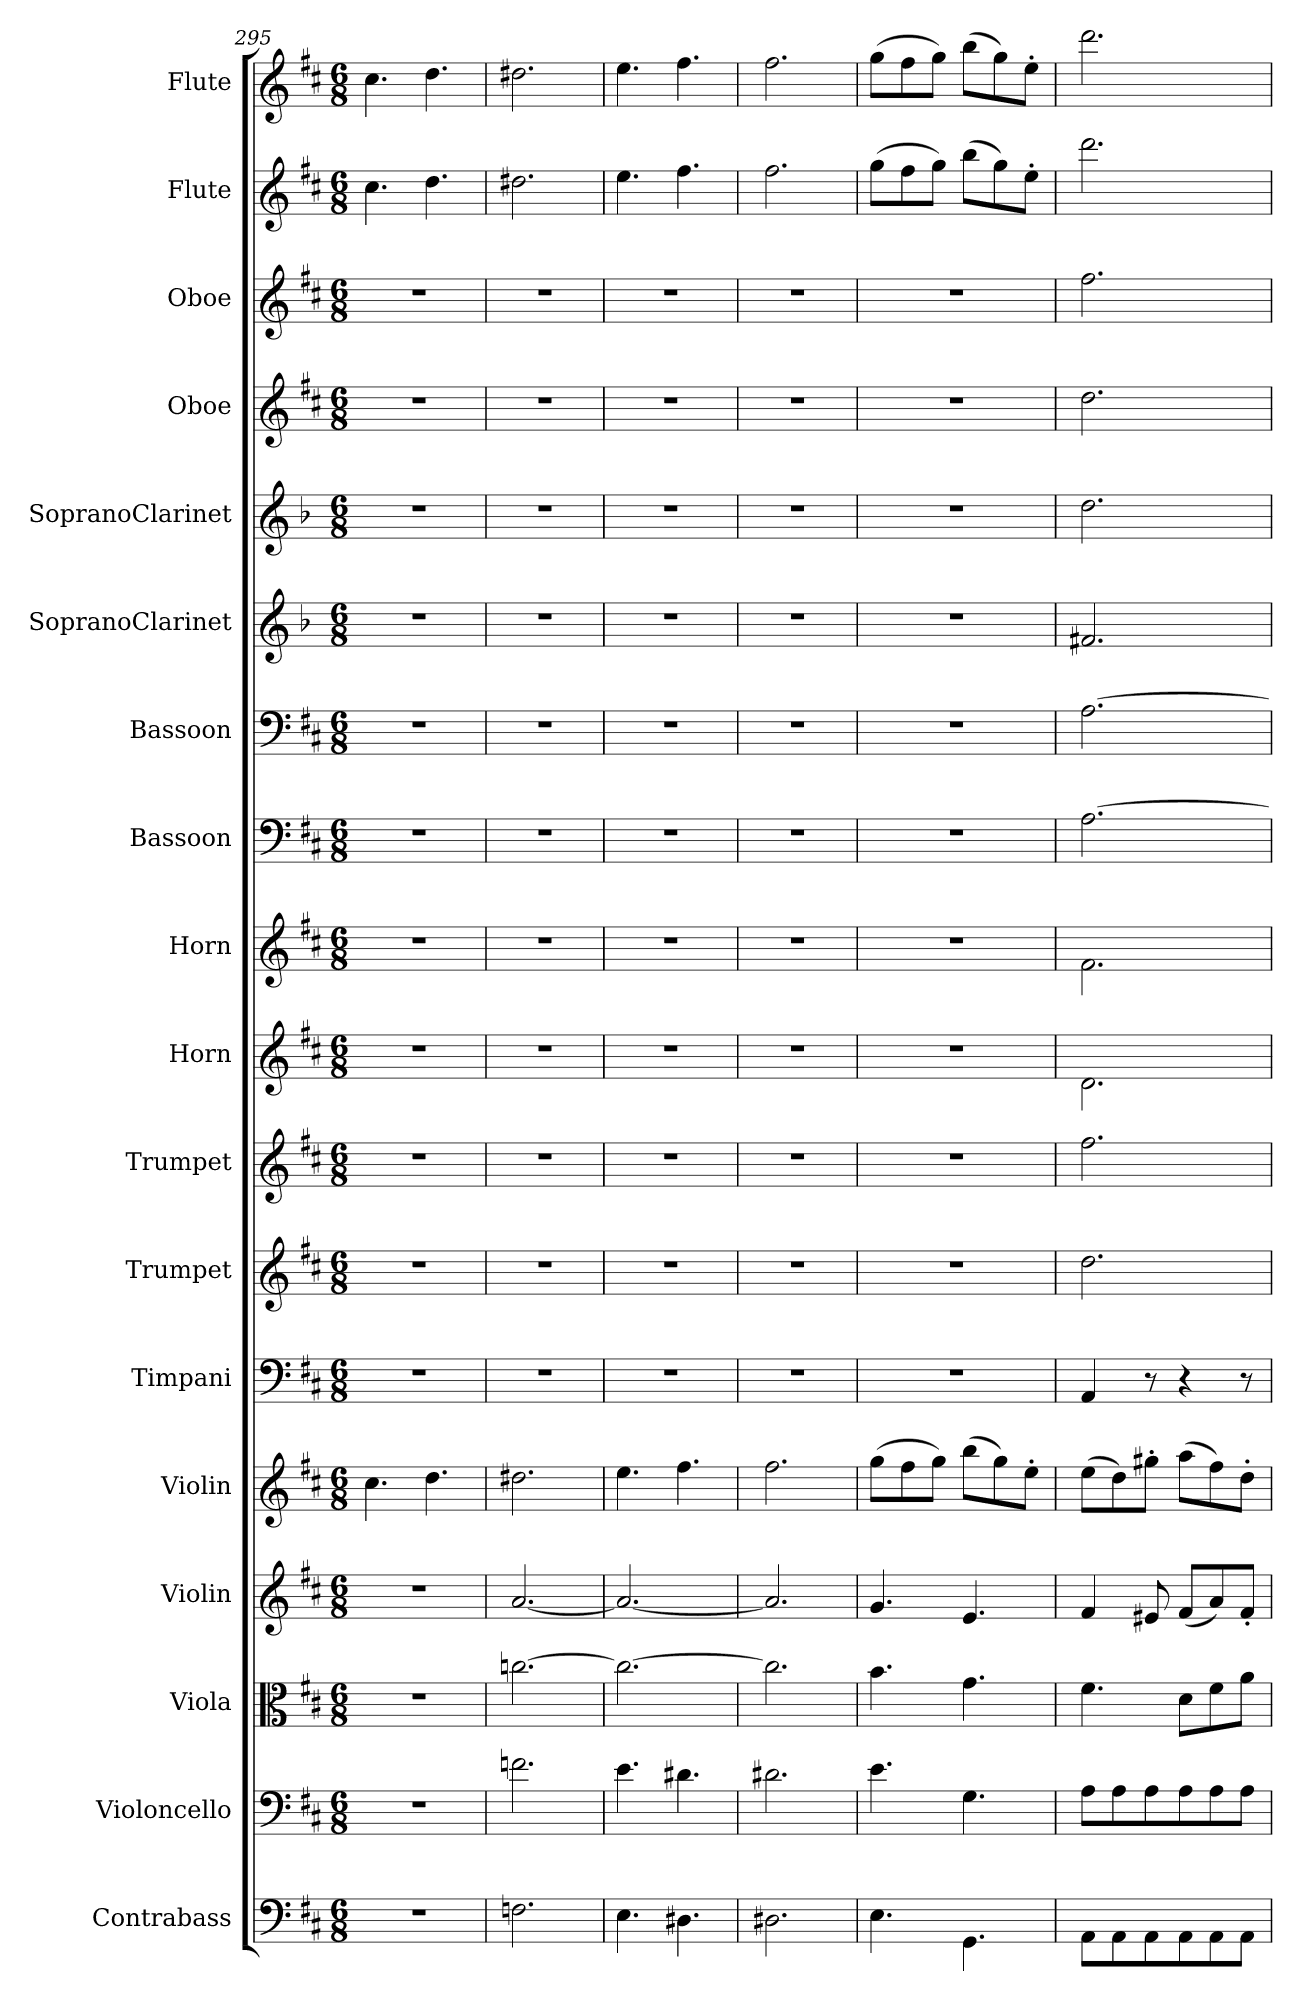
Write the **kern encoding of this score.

**kern	**kern	**kern	**kern	**kern	**kern	**kern	**kern	**kern	**kern	**kern	**kern	**kern	**kern	**kern	**kern	**kern	**kern
*part18	*part17	*part16	*part15	*part14	*part13	*part12	*part11	*part10	*part9	*part8	*part7	*part6	*part5	*part4	*part3	*part2	*part1
*staff18	*staff17	*staff16	*staff15	*staff14	*staff13	*staff12	*staff11	*staff10	*staff9	*staff8	*staff7	*staff6	*staff5	*staff4	*staff3	*staff2	*staff1
*I"Contrabass	*I"Violoncello	*I"Viola	*I"Violin	*I"Violin	*I"Timpani	*I"Trumpet	*I"Trumpet	*I"Horn	*I"Horn	*I"Bassoon	*I"Bassoon	*I"SopranoClarinet	*I"SopranoClarinet	*I"Oboe	*I"Oboe	*I"Flute	*I"Flute
*I'Cb	*I'Vc	*I'Vla	*I'Vln	*I'Vln	*I'Timp	*I'Tpt	*I'Tpt	*I'Hn	*I'Hn	*I'Bsn	*I'Bsn	*	*	*I'Ob	*I'Ob	*I'Fl	*I'Fl
*clefF4	*clefF4	*clefC3	*clefG2	*clefG2	*clefF4	*clefG2	*clefG2	*clefG2	*clefG2	*clefF4	*clefF4	*clefG2	*clefG2	*clefG2	*clefG2	*clefG2	*clefG2
*k[f#c#]	*k[f#c#]	*k[f#c#]	*k[f#c#]	*k[f#c#]	*k[f#c#]	*k[f#c#]	*k[f#c#]	*k[f#c#]	*k[f#c#]	*k[f#c#]	*k[f#c#]	*k[b-]	*k[b-]	*k[f#c#]	*k[f#c#]	*k[f#c#]	*k[f#c#]
*M6/8	*M6/8	*M6/8	*M6/8	*M6/8	*M6/8	*M6/8	*M6/8	*M6/8	*M6/8	*M6/8	*M6/8	*M6/8	*M6/8	*M6/8	*M6/8	*M6/8	*M6/8
=295	=295	=295	=295	=295	=295	=295	=295	=295	=295	=295	=295	=295	=295	=295	=295	=295	=295
2.r	2.r	2.r	2.r	4.cc#\	2.r	2.r	2.r	2.r	2.r	2.r	2.r	2.r	2.r	2.r	2.r	4.cc#\	4.cc#\
.	.	.	.	4.dd\	.	.	.	.	.	.	.	.	.	.	.	4.dd\	4.dd\
=296	=296	=296	=296	=296	=296	=296	=296	=296	=296	=296	=296	=296	=296	=296	=296	=296	=296
2.Fn\	2.fn\	[2.ccn\	[2.a/	2.dd#X\	2.r	2.r	2.r	2.r	2.r	2.r	2.r	2.r	2.r	2.r	2.r	2.dd#X\	2.dd#X\
=297	=297	=297	=297	=297	=297	=297	=297	=297	=297	=297	=297	=297	=297	=297	=297	=297	=297
4.E\	4.e\	2.cc\_	2.a/_	4.ee\	2.r	2.r	2.r	2.r	2.r	2.r	2.r	2.r	2.r	2.r	2.r	4.ee\	4.ee\
4.D#X\	4.d#X\	.	.	4.ff#\	.	.	.	.	.	.	.	.	.	.	.	4.ff#\	4.ff#\
=298	=298	=298	=298	=298	=298	=298	=298	=298	=298	=298	=298	=298	=298	=298	=298	=298	=298
2.D#X\	2.d#X\	2.cc\]	2.a/]	2.ff#\	2.r	2.r	2.r	2.r	2.r	2.r	2.r	2.r	2.r	2.r	2.r	2.ff#\	2.ff#\
=299	=299	=299	=299	=299	=299	=299	=299	=299	=299	=299	=299	=299	=299	=299	=299	=299	=299
4.E\	4.e\	4.b\	4.g/	(8gg\L	2.r	2.r	2.r	2.r	2.r	2.r	2.r	2.r	2.r	2.r	2.r	(8gg\L	(8gg\L
.	.	.	.	8ff#\	.	.	.	.	.	.	.	.	.	.	.	8ff#\	8ff#\
.	.	.	.	8gg\J)	.	.	.	.	.	.	.	.	.	.	.	8gg\J)	8gg\J)
4.GG\	4.G\	4.g\	4.e/	(8bb\L	.	.	.	.	.	.	.	.	.	.	.	(8bb\L	(8bb\L
.	.	.	.	8gg\)	.	.	.	.	.	.	.	.	.	.	.	8gg\)	8gg\)
.	.	.	.	8ee'\J	.	.	.	.	.	.	.	.	.	.	.	8ee'\J	8ee'\J
=300	=300	=300	=300	=300	=300	=300	=300	=300	=300	=300	=300	=300	=300	=300	=300	=300	=300
8AA\L	8A\L	4.f#\	4f#/	(8ee\L	4AA/	2.dd\	2.ff#\	2.d\	2.f#\	[2.A\	[2.A\	2.f#X/	2.dd\	2.dd\	2.ff#\	2.ddd\	2.ddd\
8AA\	8A\	.	.	8dd\)	.	.	.	.	.	.	.	.	.	.	.	.	.
8AA\	8A\	.	8e#X/	8gg#X'\J	8r	.	.	.	.	.	.	.	.	.	.	.	.
8AA\	8A\	8d\L	(8f#/L	(8aa\L	4r	.	.	.	.	.	.	.	.	.	.	.	.
8AA\	8A\	8f#\	8a/)	8ff#\)	.	.	.	.	.	.	.	.	.	.	.	.	.
8AA\J	8A\J	8a\J	8f#'/J	8dd'\J	8r	.	.	.	.	.	.	.	.	.	.	.	.
=	=	=	=	=	=	=	=	=	=	=	=	=	=	=	=	=	=
*-	*-	*-	*-	*-	*-	*-	*-	*-	*-	*-	*-	*-	*-	*-	*-	*-	*-
